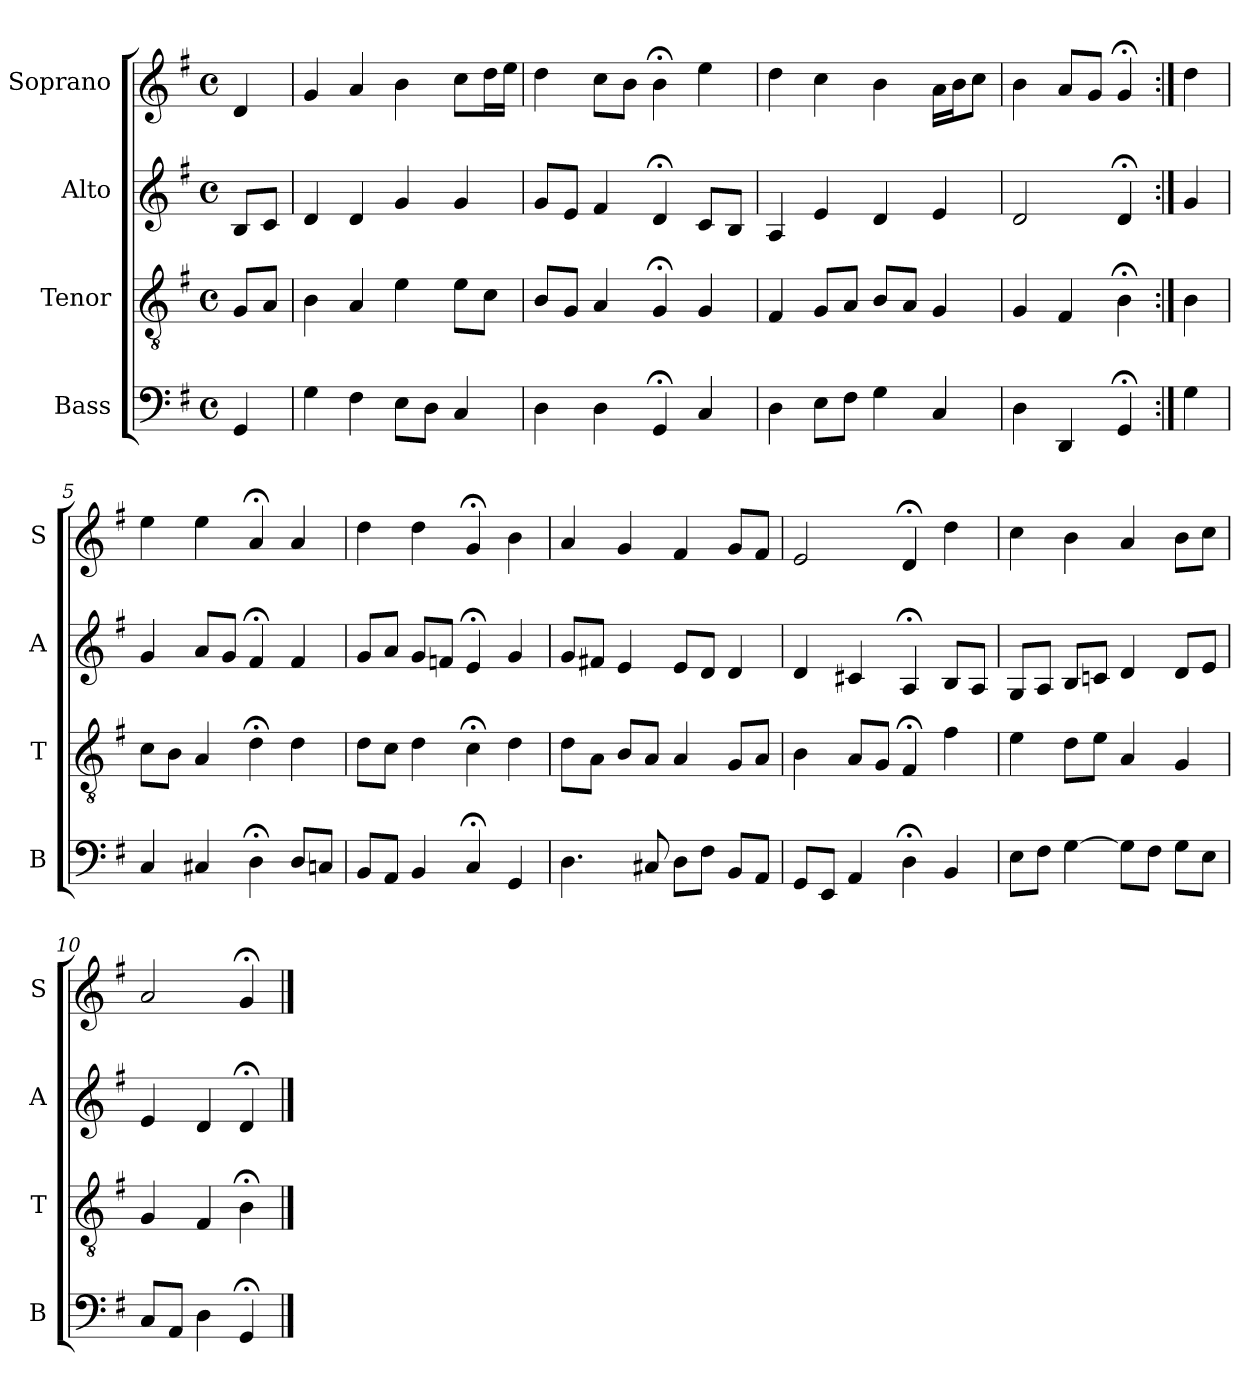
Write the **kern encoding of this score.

**kern	**kern	**kern	**kern
*part4	*part3	*part2	*part1
*staff4	*staff3	*staff2	*staff1
*I"Bass	*I"Tenor	*I"Alto	*I"Soprano
*I'B	*I'T	*I'A	*I'S
*clefF4	*clefGv2	*clefG2	*clefG2
*k[f#]	*k[f#]	*k[f#]	*k[f#]
*G:	*G:	*G:	*G:
*M4/4	*M4/4	*M4/4	*M4/4
*met(c)	*met(c)	*met(c)	*met(c)
*MM100	*MM100	*MM100	*MM100
=	=	=	=
4GG	8GL	8BL	4d
.	8AJ	8cJ	.
=1	=1	=1	=1
4G	4B	4d	4g
4F#	4A	4d	4a
8EL	4e	4g	4b
8DJ	.	.	.
4C	8eL	4g	8ccL
.	8cJ	.	16ddL
.	.	.	16eeJJ
=2	=2	=2	=2
4D	8BL	8gL	4dd
.	8GJ	8eJ	.
4Di	4Ai	4f#i	8cciL
.	.	.	8bJ
4GG;<	4G;<	4d;<	4b;<
4C	4G	8cL	4ee
.	.	8BJ	.
=3	=3	=3	=3
4D	4F#	4A	4dd
8EL	8GL	4e	4cc
8F#J	8AJ	.	.
4G	8BL	4d	4b
.	8AJ	.	.
4C	4G	4e	16aLL
.	.	.	16bJ
.	.	.	8ccJ
=4	=4	=4	=4
4D	4G	2d	4b
4DD	4F#	.	8aL
.	.	.	8gJ
4GG;<	4B;<	4d;<	4g;<
=:|!	=:|!	=:|!	=:|!
4G	4B	4g	4dd
=5	=5	=5	=5
4C	8cL	4g	4ee
.	8BJ	.	.
4C#X	4A	8aL	4ee
.	.	8gJ	.
4D;<	4d;<	4f#;<	4a;<
8DL	4d	4f#	4a
8CnJ	.	.	.
=6	=6	=6	=6
8BBL	8dL	8gL	4dd
8AAJ	8cJ	8aJ	.
4BB	4d	8gL	4dd
.	.	8fnJ	.
4C;<	4c;<	4e;<	4g;<
4GG	4d	4g	4b
=7	=7	=7	=7
4.D	8dL	8gL	4a
.	8AJ	8f#XJ	.
.	8BL	4e	4g
8C#X	8AJ	.	.
8DL	4A	8eL	4f#
8F#J	.	8dJ	.
8BBL	8GL	4d	8gL
8AAJ	8AJ	.	8f#J
=8	=8	=8	=8
8GGL	4B	4d	2e
8EEJ	.	.	.
4AA	8AL	4c#X	.
.	8GJ	.	.
4D;<	4F#;<	4A;<	4d;<
4BB	4f#	8BL	4dd
.	.	8AJ	.
=9	=9	=9	=9
8EL	4e	8GL	4cc
8F#J	.	8AJ	.
[4G	8dL	8BL	4b
.	8eJ	8cnJ	.
8GL]	4A	4d	4a
8F#J	.	.	.
8GL	4G	8dL	8bL
8EJ	.	8eJ	8ccJ
=10	=10	=10	=10
8CL	4G	4e	2a
8AAJ	.	.	.
4D	4F#	4d	.
4GG;<	4B;<	4d;<	4g;<
==	==	==	==
*-	*-	*-	*-
